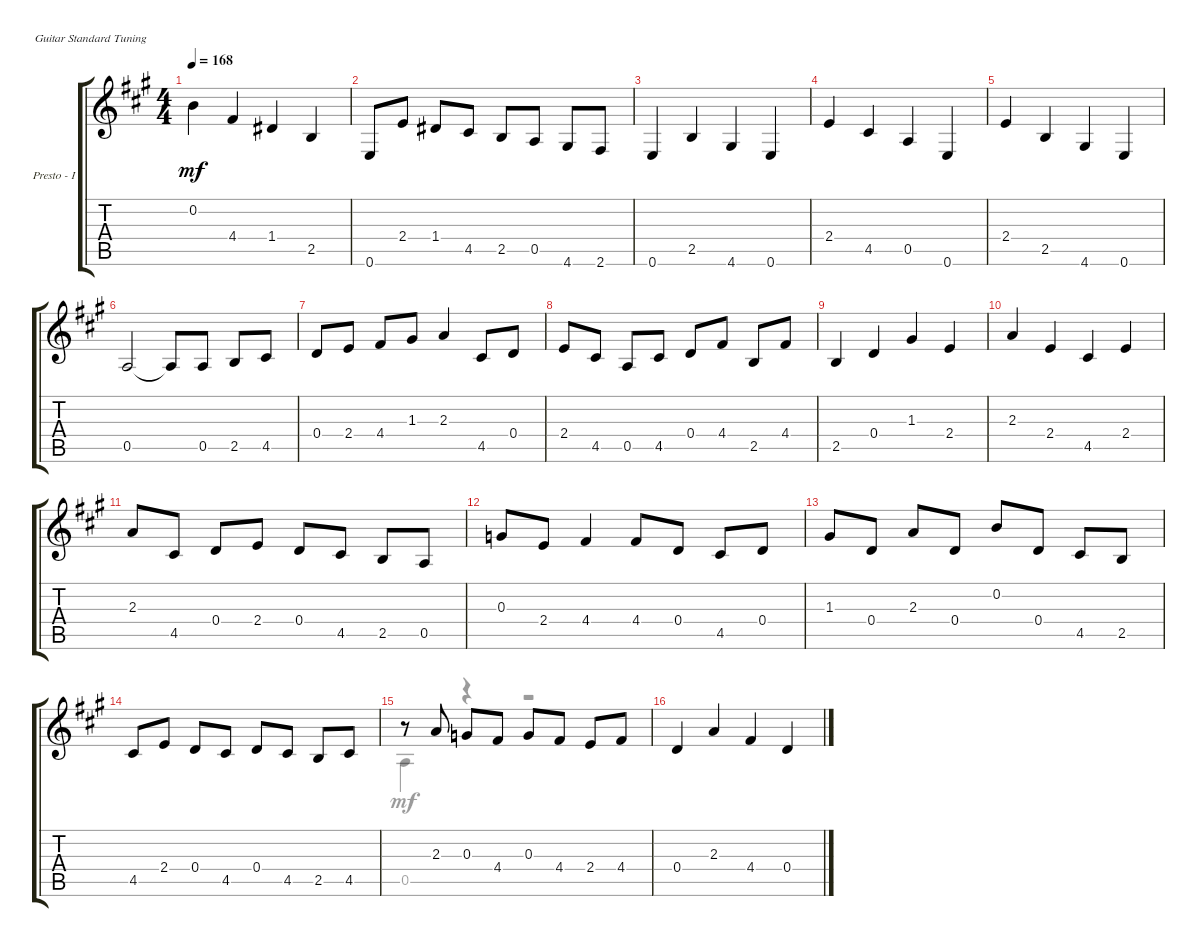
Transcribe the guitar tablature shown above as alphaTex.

\bracketExtendMode groupsimilarinstruments
\firstSystemTrackNameOrientation horizontal
\otherSystemsTrackNameOrientation horizontal
\track ("Presto - Italian Concerto" "Presto - I") {instrument acousticguitarnylon}
\staff {score tabs}
\tuning (E4 B3 G3 D3 A2 E2)
\voice
\ts (4 4)
\tempo 168
\clef g2
\ks a
0.2.4{dy mf} 4.4.4 1.4.4 2.5.4 |
0.6.8 2.4.8 1.4.8 4.5.8 2.5.8 0.5.8 4.6.8 2.6.8 |
0.6.4 2.5.4 4.6.4 0.6.4 |
2.4.4 4.5.4 0.5.4 0.6.4 |
2.4.4 2.5.4 4.6.4 0.6.4 |
0.5.2 0.5{t}.8 0.5.8 2.5.8 4.5.8 |
0.4.8 2.4.8 4.4.8 1.3.8 2.3.4 4.5.8 0.4.8 |
2.4.8 4.5.8 0.5.8 4.5.8 0.4.8 4.4.8 2.5.8 4.4.8 |
2.5.4 0.4.4 1.3.4 2.4.4 |
2.3.4 2.4.4 4.5.4 2.4.4 |
2.3.8 4.5.8 0.4.8 2.4.8 0.4.8 4.5.8 2.5.8 0.5.8 |
0.3.8 2.4.8 4.4.4 4.4.8 0.4.8 4.5.8 0.4.8 |
1.3.8 0.4.8 2.3.8 0.4.8 0.2.8 0.4.8 4.5.8 2.5.8 |
4.5.8 2.4.8 0.4.8 4.5.8 0.4.8 4.5.8 2.5.8 4.5.8 |
r.8 2.3.8 0.3.8 4.4.8 0.3.8 4.4.8 2.4.8 4.4.8 |
0.4.4 2.3.4 4.4.4 0.4.4
\voice
\clef g2
\ottava regular
\simile none
\ks a
|
|
|
|
|
|
|
|
|
|
|
|
|
|
0.5.4 r.4 r.2 |
